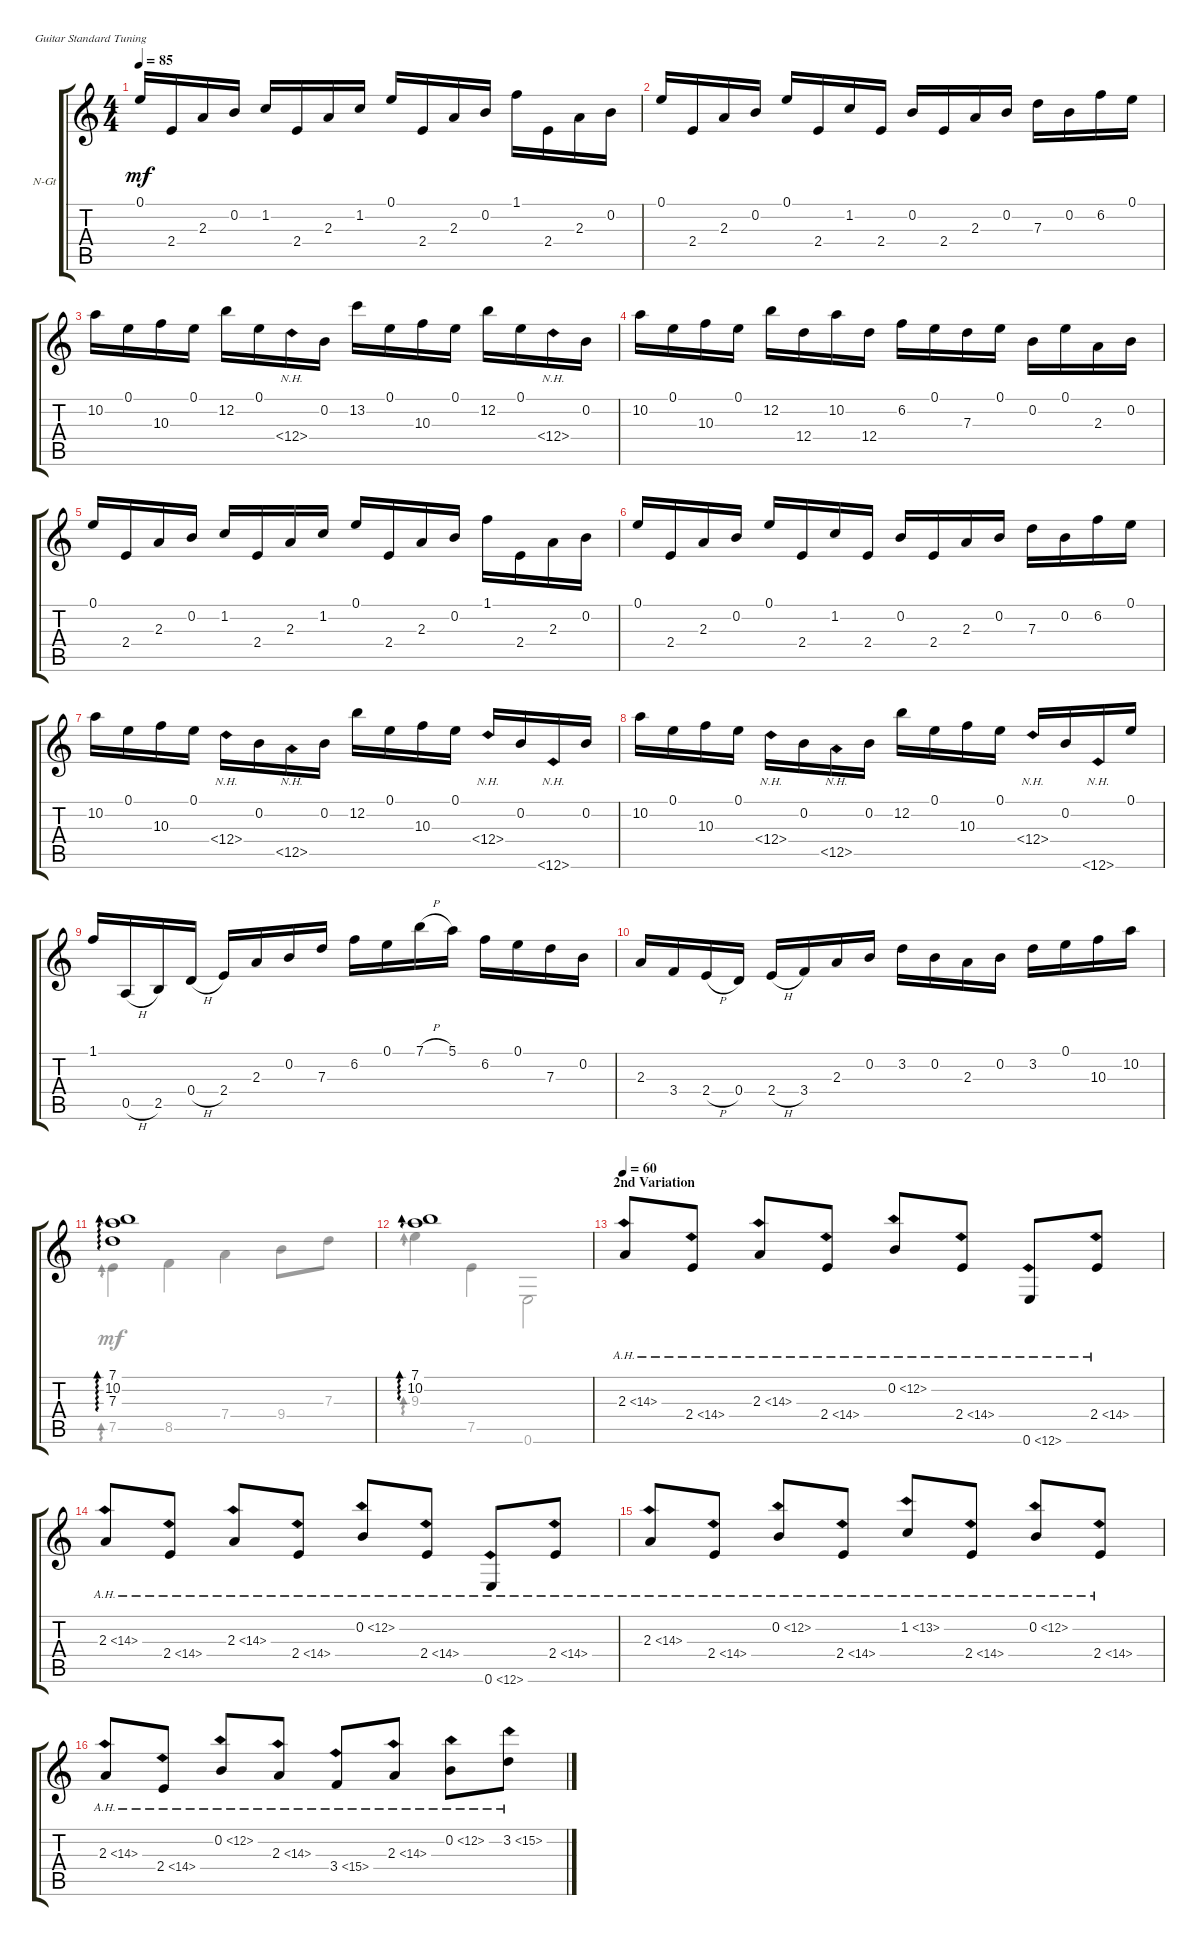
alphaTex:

\defaultSystemsLayout 4
\bracketExtendMode groupsimilarinstruments
\firstSystemTrackNameOrientation horizontal
\otherSystemsTrackNameOrientation horizontal
\track ("Nylon Guitar" "N-Gt") {instrument acousticguitarnylon}
\staff {score tabs}
\tuning (E4 B3 G3 D3 A2 E2)
\voice
\ts (4 4)
\tempo 85
\clef g2
\ks c
0.1.16{dy mf} 2.4.16 2.3.16 0.2.16 1.2.16 2.4.16 2.3.16 1.2.16 0.1.16 2.4.16 2.3.16 0.2.16 1.1.16 2.4.16 2.3.16 0.2.16 |
0.1.16 2.4.16 2.3.16 0.2.16 0.1.16 2.4.16 1.2.16 2.4.16 0.2.16 2.4.16 2.3.16 0.2.16 7.3.16 0.2.16 6.2.16 0.1.16 |
10.2.16 0.1.16 10.3.16 0.1.16 12.2.16 0.1.16 12.4{nh}.16 0.2.16 13.2.16 0.1.16 10.3.16 0.1.16 12.2.16 0.1.16 12.4{nh}.16 0.2.16 |
10.2.16 0.1.16 10.3.16 0.1.16 12.2.16 12.4.16 10.2.16 12.4.16 6.2.16 0.1.16 7.3.16 0.1.16 0.2.16 0.1.16 2.3.16 0.2.16 |
0.1.16 2.4.16 2.3.16 0.2.16 1.2.16 2.4.16 2.3.16 1.2.16 0.1.16 2.4.16 2.3.16 0.2.16 1.1.16 2.4.16 2.3.16 0.2.16 |
0.1.16 2.4.16 2.3.16 0.2.16 0.1.16 2.4.16 1.2.16 2.4.16 0.2.16 2.4.16 2.3.16 0.2.16 7.3.16 0.2.16 6.2.16 0.1.16 |
10.2.16 0.1.16 10.3.16 0.1.16 12.4{nh}.16 0.2.16 12.5{nh}.16 0.2.16 12.2.16 0.1.16 10.3.16 0.1.16 12.4{nh}.16 0.2.16 12.6{nh}.16 0.2.16 |
10.2.16 0.1.16 10.3.16 0.1.16 12.4{nh}.16 0.2.16 12.5{nh}.16 0.2.16 12.2.16 0.1.16 10.3.16 0.1.16 12.4{nh}.16 0.2.16 12.6{nh}.16 0.1.16 |
1.1.16 0.5{h}.16 2.5.16 0.4{h}.16 2.4.16 2.3.16 0.2.16 7.3.16 6.2.16 0.1.16 7.1{h}.16 5.1.16 6.2.16 0.1.16 7.3.16 0.2.16 |
2.3.16 3.4.16 2.4{h}.16 0.4.16 2.4{h}.16 3.4.16 2.3.16 0.2.16 3.2.16 0.2.16 2.3.16 0.2.16 3.2.16 0.1.16 10.3.16 10.2.16 |
(7.1 10.2 7.3).1{ad 0} |
(7.1 10.2).1{ad 0} |
\section ("" "2nd Variation")
\tempo 60
2.3{ah 12}.8 2.4{ah 12}.8 2.3{ah 12}.8 2.4{ah 12}.8 0.2{ah 12}.8 2.4{ah 12}.8 0.6{ah 12}.8 2.4{ah 12}.8 |
2.3{ah 12}.8 2.4{ah 12}.8 2.3{ah 12}.8 2.4{ah 12}.8 0.2{ah 12}.8 2.4{ah 12}.8 0.6{ah 12}.8 2.4{ah 12}.8 |
2.3{ah 12}.8 2.4{ah 12}.8 0.2{ah 12}.8 2.4{ah 12}.8 1.2{ah 12}.8 2.4{ah 12}.8 0.2{ah 12}.8 2.4{ah 12}.8 |
2.3{ah 12}.8 2.4{ah 12}.8 0.2{ah 12}.8 2.3{ah 12}.8 3.4{ah 12}.8 2.3{ah 12}.8 0.2{ah 12}.8 3.2{ah 12}.8
\voice
\clef g2
\ottava regular
\simile none
\ks c
|
|
|
|
|
|
|
|
|
|
7.5.4{ad 0} 8.5.4 7.4.4 9.4.8 7.3.8 |
9.3.4{ad 0} 7.5.4 0.6.2 |
|
|
|
